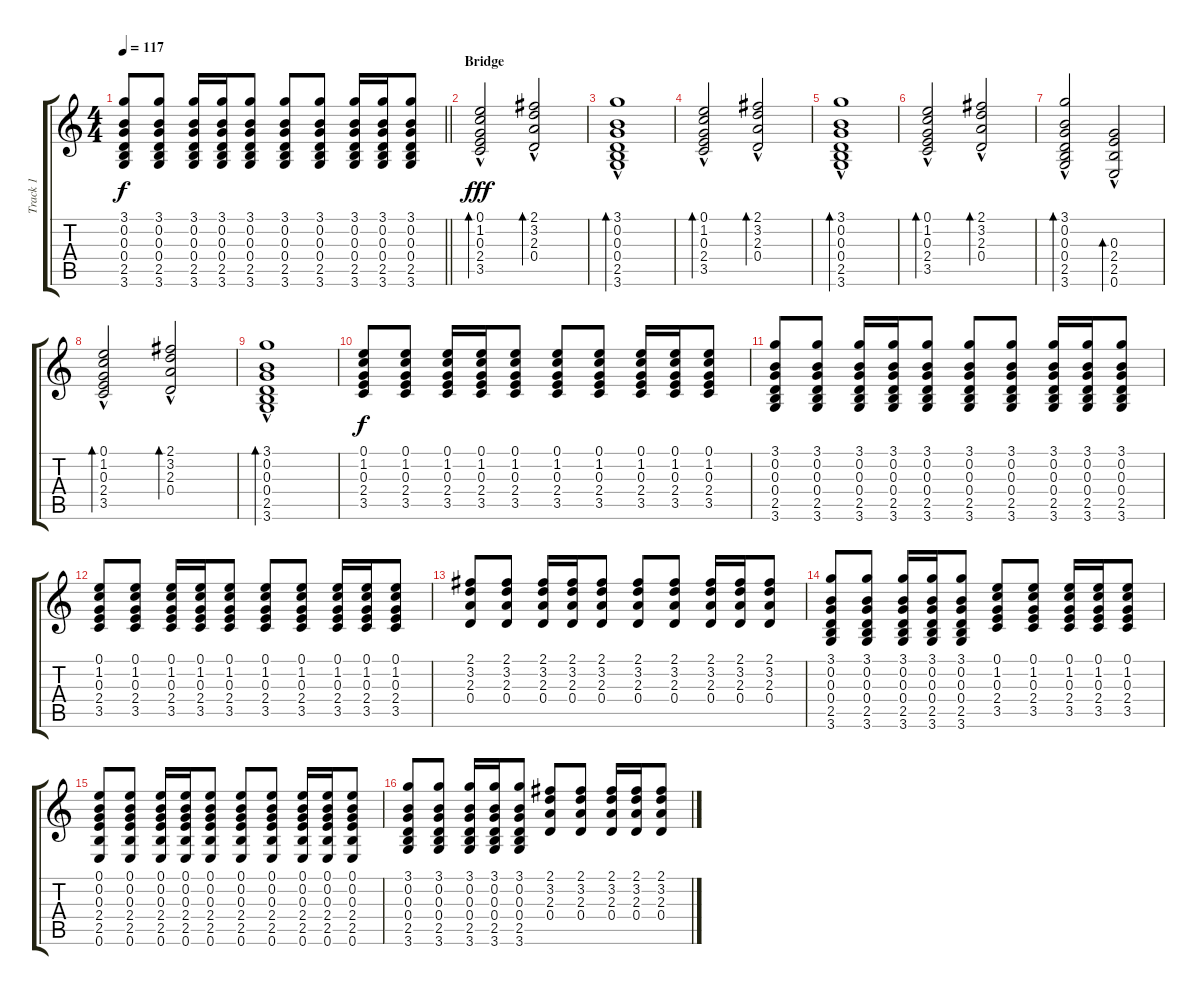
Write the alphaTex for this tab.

\track ("Track 1" "Track 1") {instrument acousticguitarsteel}
\staff {score tabs}
\tuning (E4 B3 G3 D3 A2 E2) {hide}
\ts (4 4)
\tempo 117
\clef g2
\barLineRight lightlight
\ks c
(3.1 0.2 0.3 0.4 2.5 3.6).8{dy f} (3.1 0.2 0.3 0.4 2.5 3.6).8 (3.1 0.2 0.3 0.4 2.5 3.6).16 (3.1 0.2 0.3 0.4 2.5 3.6).16 (3.1 0.2 0.3 0.4 2.5 3.6).8 (3.1 0.2 0.3 0.4 2.5 3.6).8 (3.1 0.2 0.3 0.4 2.5 3.6).8 (3.1 0.2 0.3 0.4 2.5 3.6).16 (3.1 0.2 0.3 0.4 2.5 3.6).16 (3.1 0.2 0.3 0.4 2.5 3.6).8 |
\section ("" "Bridge")
(0.1{hac} 1.2{hac} 0.3{hac} 2.4{hac} 3.5{hac}).2{bd 240 dy fff volume 15} (2.1{hac} 3.2{hac} 2.3{hac} 0.4{hac}).2{bd 240} |
(3.1{hac} 0.2{hac} 0.3{hac} 0.4{hac} 2.5{hac} 3.6{hac}).1{bd 240} |
(0.1{hac} 1.2{hac} 0.3{hac} 2.4{hac} 3.5{hac}).2{bd 240} (2.1{hac} 3.2{hac} 2.3{hac} 0.4{hac}).2{bd 240} |
(3.1{hac} 0.2{hac} 0.3{hac} 0.4{hac} 2.5{hac} 3.6{hac}).1{bd 240} |
(0.1{hac} 1.2{hac} 0.3{hac} 2.4{hac} 3.5{hac}).2{bd 240} (2.1{hac} 3.2{hac} 2.3{hac} 0.4{hac}).2{bd 240} |
(3.1{hac} 0.2{hac} 0.3{hac} 0.4{hac} 2.5{hac} 3.6{hac}).2{bd 240} (0.3{hac} 2.4{hac} 2.5{hac} 0.6{hac}).2{bd 240} |
(0.1{hac} 1.2{hac} 0.3{hac} 2.4{hac} 3.5{hac}).2{bd 240} (2.1{hac} 3.2{hac} 2.3{hac} 0.4{hac}).2{bd 240} |
(3.1{hac} 0.2{hac} 0.3{hac} 0.4{hac} 2.5{hac} 3.6{hac}).1{bd 240} |
(0.1 1.2 0.3 2.4 3.5).8{dy f volume 12} (0.1 1.2 0.3 2.4 3.5).8 (0.1 1.2 0.3 2.4 3.5).16 (0.1 1.2 0.3 2.4 3.5).16 (0.1 1.2 0.3 2.4 3.5).8 (0.1 1.2 0.3 2.4 3.5).8 (0.1 1.2 0.3 2.4 3.5).8 (0.1 1.2 0.3 2.4 3.5).16 (0.1 1.2 0.3 2.4 3.5).16 (0.1 1.2 0.3 2.4 3.5).8 |
(3.1 0.2 0.3 0.4 2.5 3.6).8 (3.1 0.2 0.3 0.4 2.5 3.6).8 (3.1 0.2 0.3 0.4 2.5 3.6).16 (3.1 0.2 0.3 0.4 2.5 3.6).16 (3.1 0.2 0.3 0.4 2.5 3.6).8 (3.1 0.2 0.3 0.4 2.5 3.6).8 (3.1 0.2 0.3 0.4 2.5 3.6).8 (3.1 0.2 0.3 0.4 2.5 3.6).16 (3.1 0.2 0.3 0.4 2.5 3.6).16 (3.1 0.2 0.3 0.4 2.5 3.6).8 |
(0.1 1.2 0.3 2.4 3.5).8 (0.1 1.2 0.3 2.4 3.5).8 (0.1 1.2 0.3 2.4 3.5).16 (0.1 1.2 0.3 2.4 3.5).16 (0.1 1.2 0.3 2.4 3.5).8 (0.1 1.2 0.3 2.4 3.5).8 (0.1 1.2 0.3 2.4 3.5).8 (0.1 1.2 0.3 2.4 3.5).16 (0.1 1.2 0.3 2.4 3.5).16 (0.1 1.2 0.3 2.4 3.5).8 |
(2.1 3.2 2.3 0.4).8 (2.1 3.2 2.3 0.4).8 (2.1 3.2 2.3 0.4).16 (2.1 3.2 2.3 0.4).16 (2.1 3.2 2.3 0.4).8 (2.1 3.2 2.3 0.4).8 (2.1 3.2 2.3 0.4).8 (2.1 3.2 2.3 0.4).16 (2.1 3.2 2.3 0.4).16 (2.1 3.2 2.3 0.4).8 |
(3.1 0.2 0.3 0.4 2.5 3.6).8 (3.1 0.2 0.3 0.4 2.5 3.6).8 (3.1 0.2 0.3 0.4 2.5 3.6).16 (3.1 0.2 0.3 0.4 2.5 3.6).16 (3.1 0.2 0.3 0.4 2.5 3.6).8 (0.1 1.2 0.3 2.4 3.5).8 (0.1 1.2 0.3 2.4 3.5).8 (0.1 1.2 0.3 2.4 3.5).16 (0.1 1.2 0.3 2.4 3.5).16 (0.1 1.2 0.3 2.4 3.5).8 |
(0.1 0.2 0.3 2.4 2.5 0.6).8 (0.1 0.2 0.3 2.4 2.5 0.6).8 (0.1 0.2 0.3 2.4 2.5 0.6).16 (0.1 0.2 0.3 2.4 2.5 0.6).16 (0.1 0.2 0.3 2.4 2.5 0.6).8 (0.1 0.2 0.3 2.4 2.5 0.6).8 (0.1 0.2 0.3 2.4 2.5 0.6).8 (0.1 0.2 0.3 2.4 2.5 0.6).16 (0.1 0.2 0.3 2.4 2.5 0.6).16 (0.1 0.2 0.3 2.4 2.5 0.6).8 |
(3.1 0.2 0.3 0.4 2.5 3.6).8 (3.1 0.2 0.3 0.4 2.5 3.6).8 (3.1 0.2 0.3 0.4 2.5 3.6).16 (3.1 0.2 0.3 0.4 2.5 3.6).16 (3.1 0.2 0.3 0.4 2.5 3.6).8 (2.1 3.2 2.3 0.4).8 (2.1 3.2 2.3 0.4).8 (2.1 3.2 2.3 0.4).16 (2.1 3.2 2.3 0.4).16 (2.1 3.2 2.3 0.4).8
